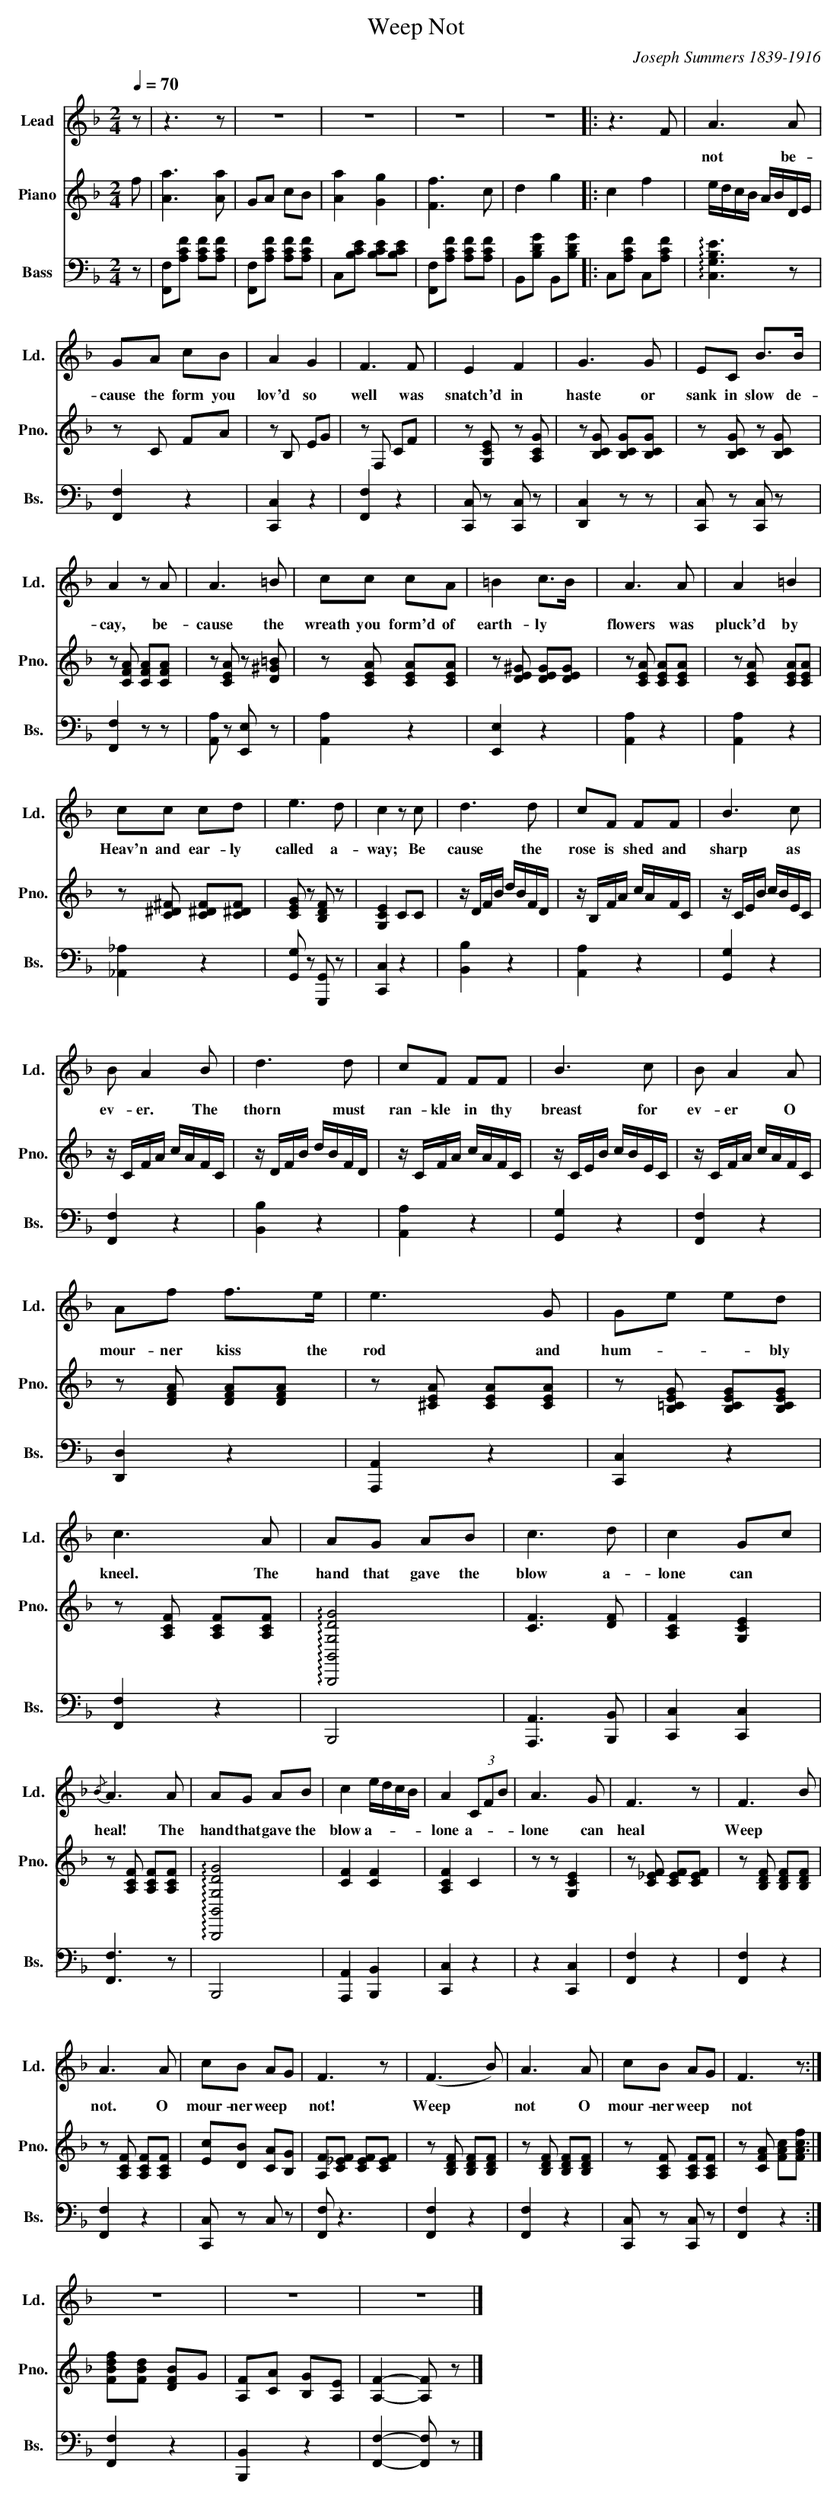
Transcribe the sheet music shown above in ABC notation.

X:1
T:Weep Not
C:Joseph Summers 1839-1916
%%score 1 2 3
L:1/8
Q:1/4=70
M:2/4
K:F
V:1 treble nm="Lead" snm="Ld."
V:2 treble nm="Piano" snm="Pno."
V:3 bass nm="Bass" snm="Bs."
V:1
[I: MIDI=program 42]z | z3 z | z4 | z4 | z4 | z4 |: z3 F | A3 A |$ GA cB | A2 G2 | F3 F | E2 F2 | G3 G | EC B>B |$
w: |||||||not be-|cause the form you|lov'd so|well was|snatch'd in|haste or|sank in slow de-|
A2 z A | A3 =B | cc cA | =B2 c>B | A3 A | A2 =B2 |$ cc cd | e3 d | c2 z c | d3 d | cF FF | B3 c |$
w: cay, be-|cause the|wreath you form'd of|earth- ly *|flowers was|pluck'd by|Heav'n and ear- ly|called a-|way; Be|cause the|rose is shed and|sharp as|
B A2 B | d3 d | cF FF | B3 c | B A2 A |$ Af f>e | e3 G | Ge ed | c3 A | AG AB | c3 d | c2 Gc |$
w: ev- er. The|thorn must|ran- kle in thy|breast for|ev- er O|mour- ner kiss the|rod and|hum- * * bly|kneel. The|hand that gave the|blow a-|lone can *|
{/B} A3 A | AG AB | c2 e/d/c/B/ | A2 (3CFB | A3 G | F3 z | F3 B |$ A3 A | cB AG | F3 z | (F3 B) |
w: heal! The|hand that gave the|blow a- * * *|lone a- * *|lone can|heal|Weep *|not. O|mour- ner weep *|not!|Weep *|
A3 A | cB AG | F3 z :|$ z4 | z4 | z4 |]
w: not O|mour- ner weep *|not||||
V:2
[I: MIDI=program 2]f | [Aa]3 [Aa] | GA cB | [Aa]2 [Gg]2 | [Ff]3 c | d2 g2 |: c2 f2 | e/d/c/B/ A/B/D/E/ |$ z C FA |
z B, EG | z F, CF | z [G,CE] z [A,CG] | z [B,CG] [B,CG][B,CG] | z [B,CG] z [B,CG] |$
z [CFA] [CFA][CFA] | z [CEA] z [D^G=B] | z [CEA] [CEA][CEA] | z [DE^G] [DEG][DEG] |
z [CEA] [CEA][CEA] | z [CEA] [CEA][CEA] |$ z [C^D^F] [C^DF][C^DF] | [CEG] z [B,DF] z |
[G,CE]2 CC | z/ D/F/B/ d/B/F/D/ | z/ B,/F/A/ c/A/F/C/ | z/ C/E/B/ c/B/E/C/ |$ z/ C/F/A/ c/A/F/C/ |
z/ D/F/B/ d/B/F/D/ | z/ C/F/A/ c/A/F/C/ | z/ C/E/B/ c/B/E/C/ | z/ C/F/A/ c/A/F/C/ |$
z [DFA] [DFA][DFA] | z [^CEA] [CEA][CEA] | z [B,=CEG] [B,CEG][B,CEG] | z [A,CF] [A,CF][A,CF] |
!arpeggio![B,,,B,,G,DG]4 | [CF]3 [DF] | [A,CF]2 [G,CE]2 |$ z [A,CF] [A,CF][A,CF] |
!arpeggio![B,,,B,,G,DG]4 | [CF]2 [CF]2 | [A,CF]2 C2 | z z [G,CE]2 | z [C_EF] [CEF][CEF] |
z [B,DF] [B,DF][B,DF] |$ z [A,CF] [A,CF][A,CF] | [Ec][DB] [CA][B,G] | [A,F][C_EF] [CEF][CEF] |
z [B,DF] [B,DF][B,DF] | z [B,DF] [B,DF][B,DF] | z [A,CF] [A,CF][A,CF] | z [CFA] [FAc][FAcf] :|$
[FBdf][FBd] [DFB]G | [A,F][CA] [B,G][A,E] | [A,F]2- [A,F] z |]
V:3
[I: MIDI=program 46]z | [F,,F,][A,CF] [A,CF][A,CF] | [F,,F,][A,CF] [A,CF][A,CF] | C,[B,CE] [B,CE][B,CE] |
[F,,F,][A,CF] [A,CF][A,CF] | B,,[B,DG] B,,[B,DG] |: C,[A,CF] C,[A,CF] | !arpeggio![C,G,B,E]3 z |$
[F,,F,]2 z2 | [C,,C,]2 z2 | [F,,F,]2 z2 | [C,,C,] z [C,,C,] z | [D,,C,]2 z z |
[C,,C,] z [C,,C,] z |$ [F,,F,]2 z z | [A,,A,] z [E,,E,] z | [A,,A,]2 z2 | [E,,E,]2 z2 |
[A,,A,]2 z2 | [A,,A,]2 z2 |$ [_A,,_A,]2 z2 | [G,,G,] z [G,,,G,,] z | [C,,C,]2 z2 | [B,,B,]2 z2 |
[A,,A,]2 z2 | [G,,G,]2 z2 |$ [F,,F,]2 z2 | [B,,B,]2 z2 | [A,,A,]2 z2 | [G,,G,]2 z2 |
[F,,F,]2 z2 |$ [D,,D,]2 z2 | [A,,,A,,]2 z2 | [C,,C,]2 z2 | [F,,F,]2 z2 | B,,,4 |
[A,,,A,,]3 [B,,,B,,] | [C,,C,]2 [C,,C,]2 |$ [F,,F,]3 z | B,,,4 | [A,,,A,,]2 [B,,,B,,]2 |
[C,,C,]2 z2 | z2 [C,,C,]2 | [F,,F,]2 z2 | [F,,F,]2 z2 |$ [F,,F,]2 z2 | [C,,C,] z C, z |
[F,,F,] z3 | [F,,F,]2 z2 | [F,,F,]2 z2 | [C,,C,] z [C,,C,] z | [F,,F,]2 z2 :|$ [F,,F,]2 z2 |
[B,,,B,,]2 z2 | [F,,F,]2- [F,,F,] z |]
